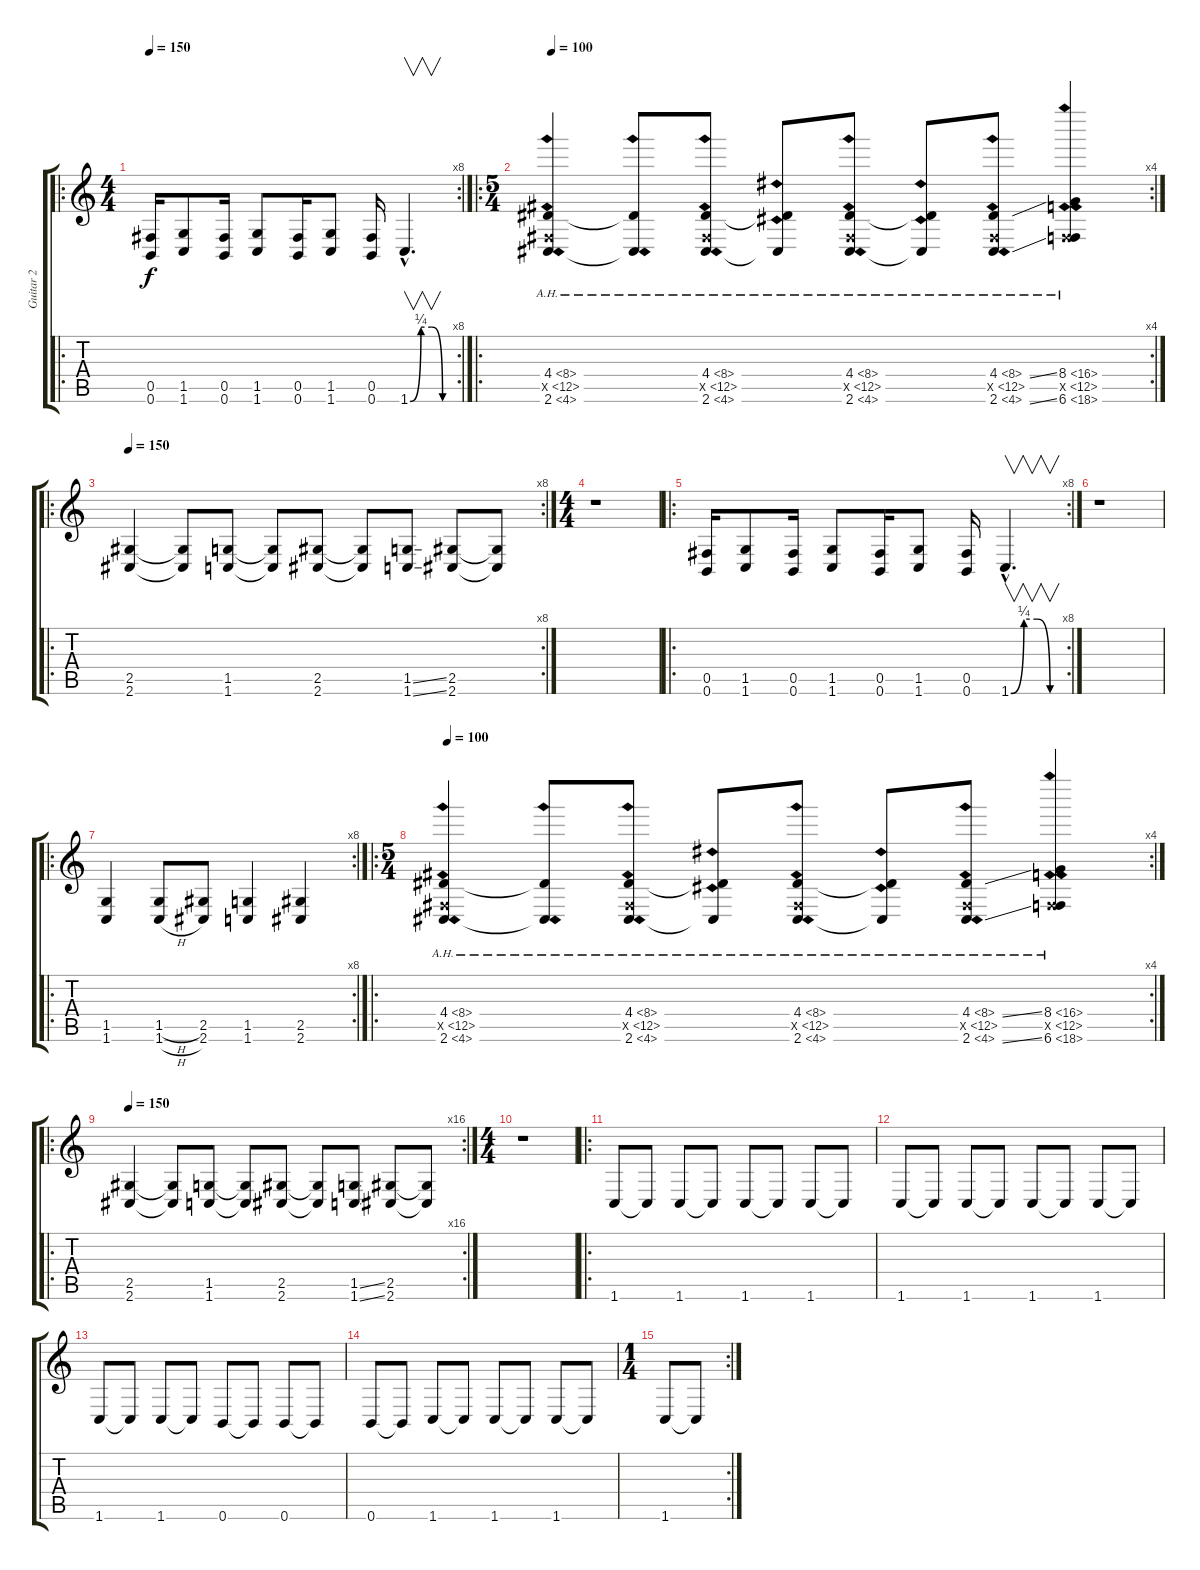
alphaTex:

\track ("Guitar 2" "Guitar 2") {instrument distortionguitar}
\staff {score tabs}
\tuning (Db4 Ab3 E3 B2 Gb2 B1) {hide}
\ro
\rc 8
\ts (4 4)
\tempo 150
\clef g2
\ks c
(0.5 0.6).16{dy f} (1.5 1.6).8 (0.5 0.6).16 (1.5 1.6).8 (0.5 0.6).16 (1.5 1.6).8 (0.5 0.6).16 1.6{be (custom 0 0 15 1 30 1 45 0 60 0) hac}.4{v d} |
\ro
\rc 4
\ts (5 4)
\tempo 100
(4.4{ah 4} 0.5{ah 12 x} 2.6{ah 2}).4{volume 8} (4.4{ah 4 t} 2.6{ah 2 t}).8 (4.4{ah 4} 0.5{ah 12 x} 2.6{ah 2}).8 (4.4{ah 12 t} 2.6{ah 12 t}).8 (4.4{ah 4} 0.5{ah 12 x} 2.6{ah 2}).8 (4.4{ah 12 t} 2.6{ah 12 t}).8 (4.4{ah 4 ss} 0.5{ah 12 x} 2.6{ah 2 ss}).8 (8.4{ah 8} 0.5{ah 12 x} 6.6{ah 12}).4 |
\ro
\rc 8
\tempo 150
(2.5 2.6).4{volume 16} (2.5{t} 2.6{t}).8 (1.5 1.6).8 (1.5{t} 1.6{t}).8 (2.5 2.6).8 (2.5{t} 2.6{t}).8 (1.5{ss} 1.6{ss}).8 (2.5 2.6).8 (2.5{t} 2.6{t}).8 |
\ts (4 4)
r.1 |
\ro
\rc 8
(0.5 0.6).16 (1.5 1.6).8 (0.5 0.6).16 (1.5 1.6).8 (0.5 0.6).16 (1.5 1.6).8 (0.5 0.6).16 1.6{be (custom 0 0 15 1 30 1 45 0 60 0) hac}.4{v d} |
r.1 |
\ro
\rc 8
(1.5 1.6).4 (1.5{h} 1.6{h}).8 (2.5 2.6).8 (1.5 1.6).4 (2.5 2.6).4 |
\ro
\rc 4
\ts (5 4)
\tempo 100
(4.4{ah 4} 0.5{ah 12 x} 2.6{ah 2}).4{volume 8} (4.4{ah 4 t} 2.6{ah 2 t}).8 (4.4{ah 4} 0.5{ah 12 x} 2.6{ah 2}).8 (4.4{ah 12 t} 2.6{ah 12 t}).8 (4.4{ah 4} 0.5{ah 12 x} 2.6{ah 2}).8 (4.4{ah 12 t} 2.6{ah 12 t}).8 (4.4{ah 4 ss} 0.5{ah 12 x} 2.6{ah 2 ss}).8 (8.4{ah 8} 0.5{ah 12 x} 6.6{ah 12}).4 |
\ro
\rc 16
\tempo 150
(2.5 2.6).4{volume 16} (2.5{t} 2.6{t}).8 (1.5 1.6).8 (1.5{t} 1.6{t}).8 (2.5 2.6).8 (2.5{t} 2.6{t}).8 (1.5{ss} 1.6{ss}).8 (2.5 2.6).8 (2.5{t} 2.6{t}).8 |
\ts (4 4)
r.1 |
\ro
1.6.8 1.6{t}.8 1.6.8 1.6{t}.8 1.6.8 1.6{t}.8 1.6.8 1.6{t}.8 |
1.6.8 1.6{t}.8 1.6.8 1.6{t}.8 1.6.8 1.6{t}.8 1.6.8 1.6{t}.8 |
1.6.8 1.6{t}.8 1.6.8 1.6{t}.8 0.6.8 0.6{t}.8 0.6.8 0.6{t}.8 |
0.6.8 0.6{t}.8 1.6.8 1.6{t}.8 1.6.8 1.6{t}.8 1.6.8 1.6{t}.8 |
\rc 2
\ts (1 4)
1.6.8 1.6{t}.8
